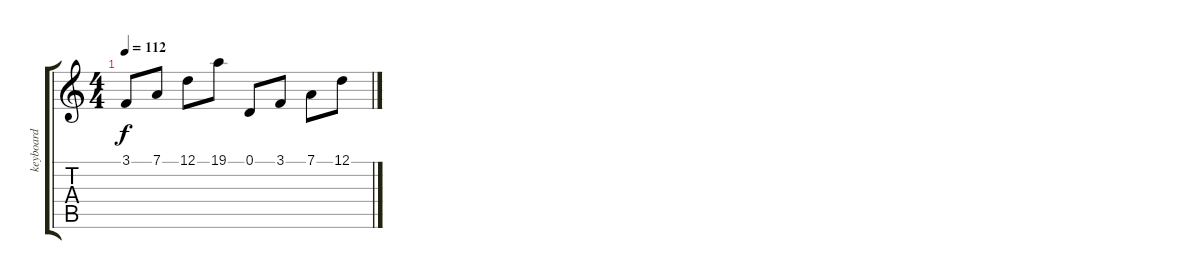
\track ("keyboard" "keyboard") {instrument pad7halo}
\staff {score tabs}
\tuning (D4 A3 F3 C3 G2 D2) {hide}
\ts (4 4)
\tempo 112
\clef g2
\ks c
3.1.8{dy f} 7.1.8 12.1.8 19.1.8 0.1.8 3.1.8 7.1.8 12.1.8
